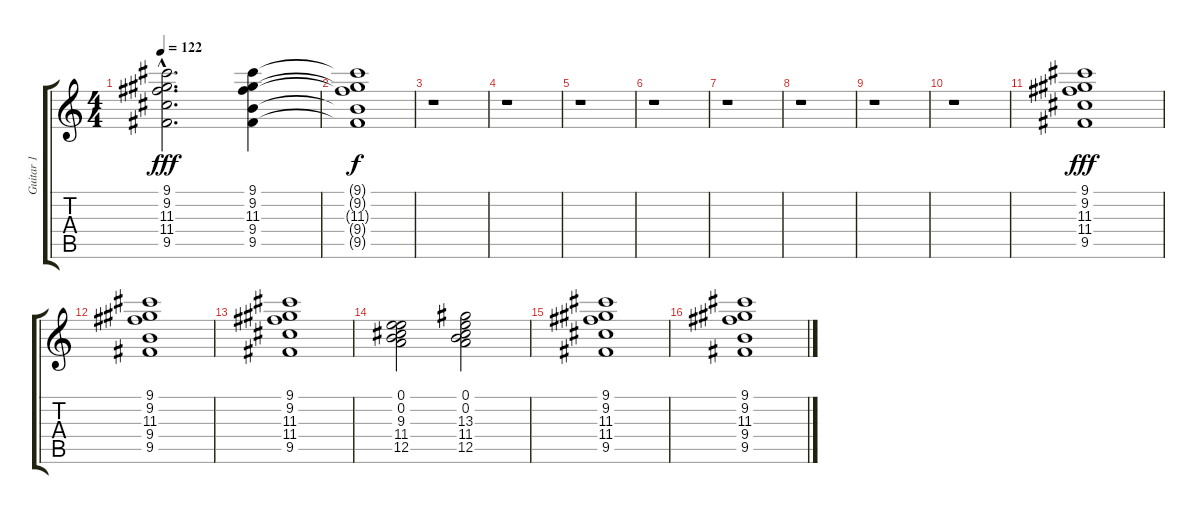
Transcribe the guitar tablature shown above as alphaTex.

\track ("Guitar 1" "Guitar 1") {instrument acousticguitarsteel}
\staff {score tabs}
\tuning (E4 B3 G3 D3 A2 E2) {hide}
\ts (4 4)
\tempo 122
\clef g2
\ks c
(9.1{hac} 9.2{hac} 11.3{hac} 11.4{hac} 9.5{hac}).2{d dy fff} (9.1 9.2 11.3 9.4 9.5).4 |
(9.1{t} 9.2{t} 11.3{t} 9.4{t} 9.5{t}).1{dy f} |
r.1 |
r.1 |
r.1 |
r.1 |
r.1 |
r.1 |
r.1 |
r.1 |
(9.1 9.2 11.3 11.4 9.5).1{dy fff} |
(9.1 9.2 11.3 9.4 9.5).1 |
(9.1 9.2 11.3 11.4 9.5).1 |
(0.1 0.2 9.3 11.4 12.5).2 (0.1 0.2 13.3 11.4 12.5).2 |
(9.1 9.2 11.3 11.4 9.5).1 |
(9.1 9.2 11.3 9.4 9.5).1
